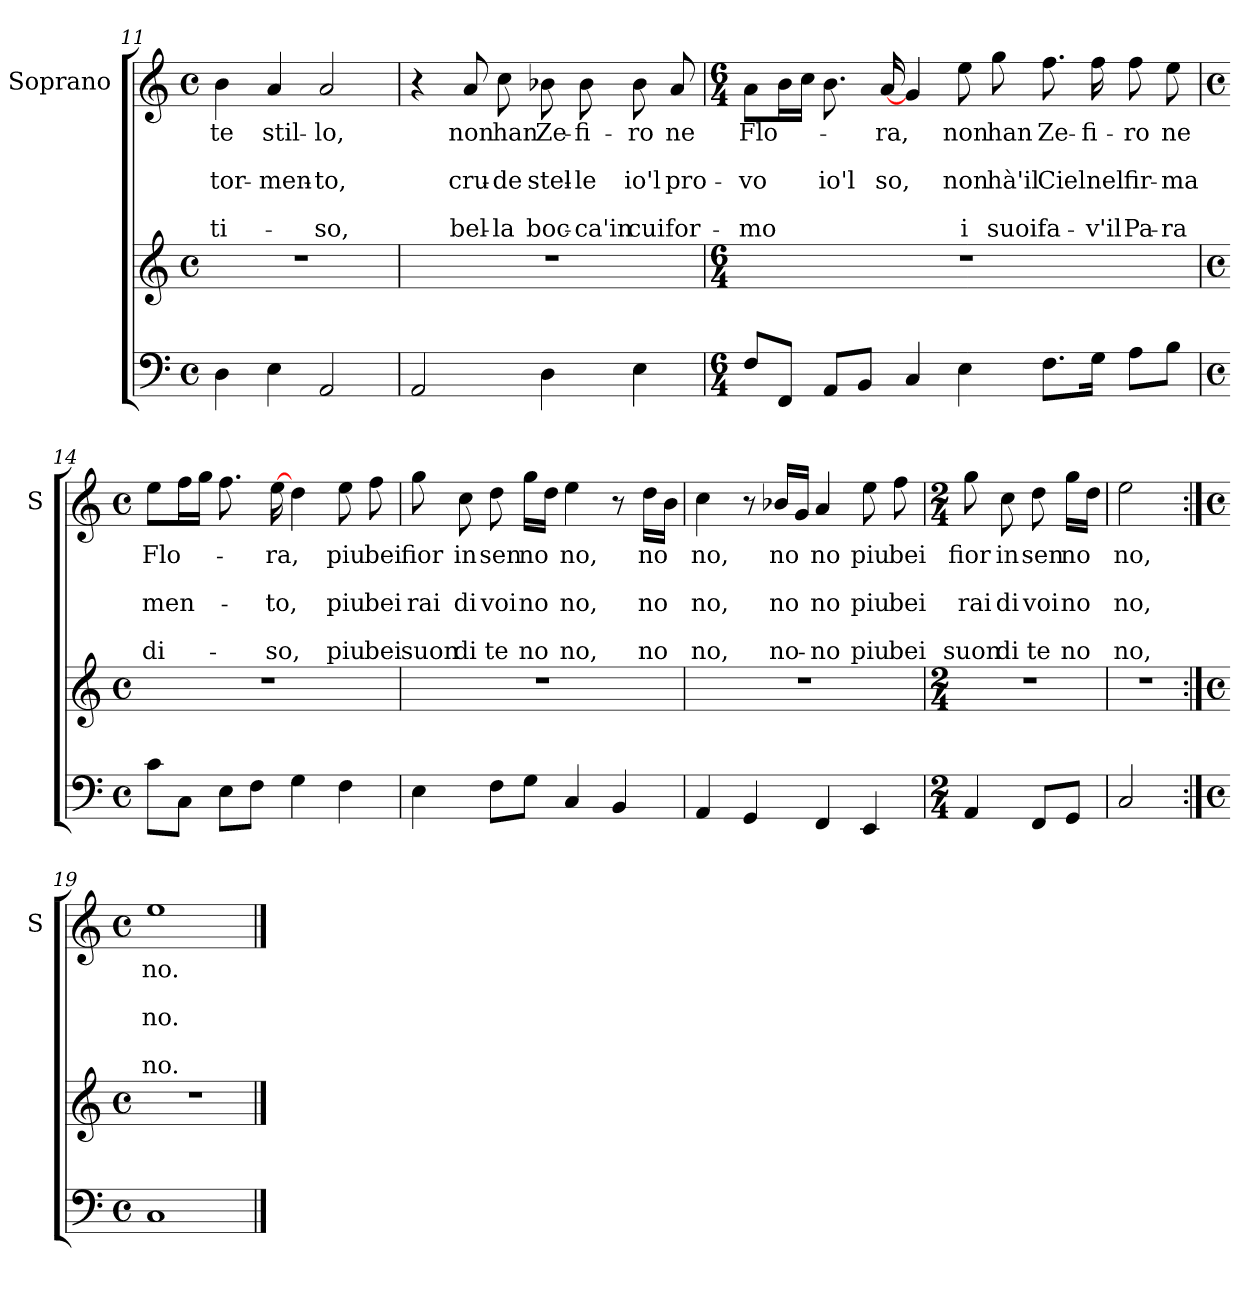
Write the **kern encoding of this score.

**kern	**kern	**kern	**text	**text	**text	**text	**text
*part2	*part2	*part1	*part1	*part1	*part1	*part1	*part1
*staff3	*staff2	*staff1	*staff1	*staff1	*staff1	*staff1	*staff1
*	*	*I"Soprano	*	*	*	*	*
*	*	*I'S	*	*	*	*	*
*clefF4	*clefG2	*clefG2	*	*	*	*	*
*k[]	*k[]	*k[]	*	*	*	*	*
*C:	*C:	*C:	*	*	*	*	*
*M4/4	*M4/4	*M4/4	*	*	*	*	*
*met(c)	*met(c)	*met(c)	*	*	*	*	*
=11	=11	=11	=11	=11	=11	=11	=11
!	!	!	!LO:LY:b	!	!LO:LY:b	!	!LO:LY:b
4D\	1r	4b\	te	.	tor-	.	-ti-
!	!	!	!LO:LY:b	!	!LO:LY:b	!	!
4E\	.	4a/	stil-	.	-men-	.	.
!	!	!	!LO:LY:b	!	!LO:LY:b	!	!LO:LY:b
2AA/	.	2a/	-lo,	.	-to,	.	-so,
!!LO:LB:g=z
=12	=12	=12	=12	=12	=12	=12	=12
2AA/	1r	4r	.	.	.	.	.
!	!	!	!LO:LY:b	!	!LO:LY:b	!	!LO:LY:b
.	.	8a/	non	.	cru-	.	bel-
!	!	!	!LO:LY:b	!	!LO:LY:b	!	!LO:LY:b
.	.	8cc\	han	.	-de	.	-la
!	!	!	!LO:LY:b	!	!LO:LY:b	!	!LO:LY:b
4D\	.	8b-X\	Ze-	.	stel-	.	boc-
!	!	!	!LO:LY:b	!	!LO:LY:b	!	!LO:LY:b
.	.	8b-\	-fi-	.	-le	.	-ca'in
!	!	!	!LO:LY:b	!	!LO:LY:b	!	!LO:LY:b
4E\	.	8b-\	-ro	.	io'l	.	cui
!	!	!	!LO:LY:b	!	!LO:LY:b	!	!LO:LY:b
.	.	8a/	ne	.	pro-	.	for-
=13	=13	=13	=13	=13	=13	=13	=13
*M6/4	*M6/4	*M6/4	*	*	*	*	*
!	!	!	!LO:LY:b	!	!LO:LY:b	!	!LO:LY:b
8F/L	1.r	8a\L	Flo-	.	-vo	.	-mo
8FF/J	.	16b\L	.	.	.	.	.
.	.	16cc\JJ	.	.	.	.	.
!	!	!	!	!	!LO:LY:b	!	!
8AA/L	.	8.b\	.	.	io'l	.	.
8BB/J	.	.	.	.	.	.	.
!	!	!	!LO:LY:b	!	!LO:LY:b	!	!
.	.	[16a/	-ra,	.	so,	.	.
4C/	.	4g/	.	.	.	.	.
!	!	!	!LO:LY:b	!	!LO:LY:b	!	!LO:LY:b
4E\	.	8ee\	non	.	non	.	i
!	!	!	!LO:LY:b	!	!LO:LY:b	!	!LO:LY:b
.	.	8gg\	han	.	hà'il	.	suoi
!	!	!	!LO:LY:b	!	!LO:LY:b	!	!LO:LY:b
8.F\L	.	8.ff\	Ze-	.	Ciel	.	fa-
!	!	!	!LO:LY:b	!	!LO:LY:b	!	!LO:LY:b
16G\Jk	.	16ff\	-fi-	.	nel	.	-v'il
!	!	!	!LO:LY:b	!	!LO:LY:b	!	!LO:LY:b
8A\L	.	8ff\	-ro	.	fir-	.	Pa-
!	!	!	!LO:LY:b	!	!LO:LY:b	!	!LO:LY:b
8B\J	.	8ee\	ne	.	-ma	.	-ra
=14	=14	=14	=14	=14	=14	=14	=14
*M4/4	*M4/4	*M4/4	*	*	*	*	*
*met(c)	*met(c)	*met(c)	*	*	*	*	*
!	!	!	!LO:LY:b	!	!LO:LY:b	!	!LO:LY:b
8c\L	1r	8ee\L	Flo-	.	men-	.	di-
8C\J	.	16ff\L	.	.	.	.	.
.	.	16gg\JJ	.	.	.	.	.
8E\L	.	8.ff\	.	.	.	.	.
8F\J	.	.	.	.	.	.	.
!	!	!	!LO:LY:b	!	!LO:LY:b	!	!LO:LY:b
.	.	[16ee\	-ra,	.	-to,	.	-so,
4G\	.	4dd\	.	.	.	.	.
!	!	!	!LO:LY:b	!	!LO:LY:b	!	!LO:LY:b
4F\	.	8ee\	piu	.	piu	.	piu
!	!	!	!LO:LY:b	!	!LO:LY:b	!	!LO:LY:b
.	.	8ff\	bei	.	bei	.	bei
!!LO:LB:g=z
=15	=15	=15	=15	=15	=15	=15	=15
!	!	!	!LO:LY:b	!	!LO:LY:b	!	!LO:LY:b
4E\	1r	8gg\	fior	.	rai	.	suon
!	!	!	!LO:LY:b	!	!LO:LY:b	!	!LO:LY:b
.	.	8cc\	in	.	di	.	di
!	!	!	!LO:LY:b	!	!LO:LY:b	!	!LO:LY:b
8F\L	.	8dd\	sen	.	voi	.	te
!	!	!	!LO:LY:b	!	!LO:LY:b	!	!LO:LY:b
8G\J	.	16gg\LL	no	.	no	.	no
.	.	16dd\JJ	.	.	.	.	.
!	!	!	!LO:LY:b	!	!LO:LY:b	!	!LO:LY:b
4C/	.	4ee\	no,	.	no,	.	no,
4BB/	.	8r	.	.	.	.	.
!	!	!	!LO:LY:b	!	!LO:LY:b	!	!LO:LY:b
.	.	16dd\LL	no	.	no	.	no
.	.	16b\JJ	.	.	.	.	.
=16	=16	=16	=16	=16	=16	=16	=16
!	!	!	!LO:LY:b	!	!LO:LY:b	!	!LO:LY:b
4AA/	1r	4cc\	no,	.	no,	.	no,
4GG/	.	8r	.	.	.	.	.
!	!	!	!LO:LY:b	!	!LO:LY:b	!	!LO:LY:b
.	.	16b-X/LL	no	.	no	.	no-
.	.	16g/JJ	.	.	.	.	.
!	!	!	!LO:LY:b	!	!LO:LY:b	!	!LO:LY:b
4FF/	.	4a/	no	.	no	.	-no
!	!	!	!LO:LY:b	!	!LO:LY:b	!	!LO:LY:b
4EE/	.	8ee\	piu	.	piu	.	piu
!	!	!	!LO:LY:b	!	!LO:LY:b	!	!LO:LY:b
.	.	8ff\	bei	.	bei	.	bei
=17	=17	=17	=17	=17	=17	=17	=17
*M2/4	*M2/4	*M2/4	*	*	*	*	*
!	!	!	!LO:LY:b	!	!LO:LY:b	!	!LO:LY:b
4AA/	2r	8gg\	fior	.	rai	.	suon
!	!	!	!LO:LY:b	!	!LO:LY:b	!	!LO:LY:b
.	.	8cc\	in	.	di	.	di
!	!	!	!LO:LY:b	!	!LO:LY:b	!	!LO:LY:b
8FF/L	.	8dd\	sen	.	voi	.	te
!	!	!	!LO:LY:b	!	!LO:LY:b	!	!LO:LY:b
8GG/J	.	16gg\LL	no	.	no	.	no
.	.	16dd\JJ	.	.	.	.	.
=18	=18	=18	=18	=18	=18	=18	=18
!	!	!	!LO:LY:b	!	!LO:LY:b	!	!LO:LY:b
2C/	2r	2ee\	no,	.	no,	.	no,
=19:|!	=19:|!	=19:|!	=19:|!	=19:|!	=19:|!	=19:|!	=19:|!
*M4/4	*M4/4	*M4/4	*	*	*	*	*
*met(c)	*met(c)	*met(c)	*	*	*	*	*
!	!	!	!LO:LY:b	!	!LO:LY:b	!	!LO:LY:b
1C	1r	1ee	no.	.	no.	.	no.
==	==	==	==	==	==	==	==
*-	*-	*-	*-	*-	*-	*-	*-
